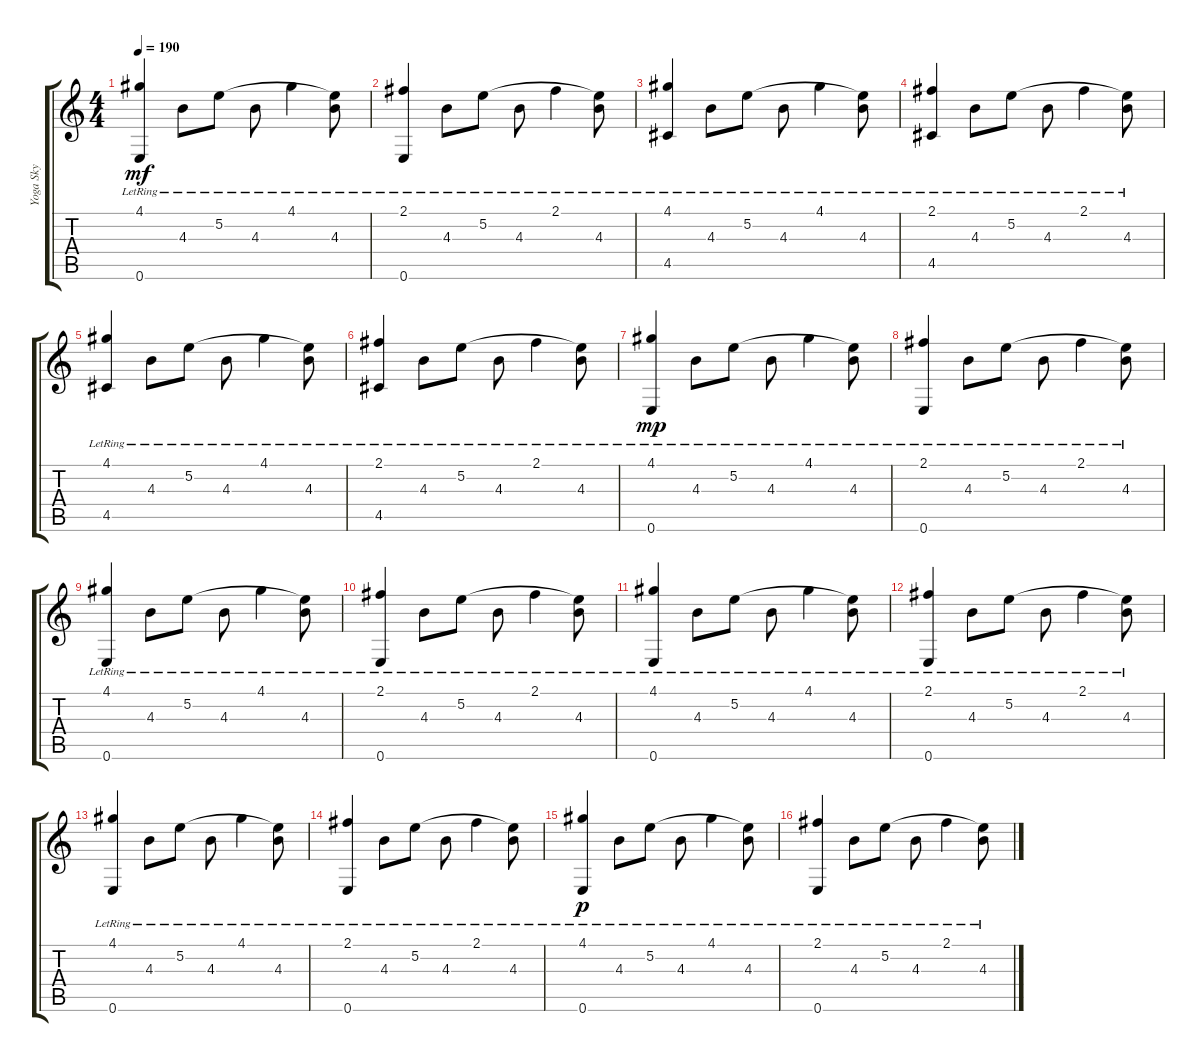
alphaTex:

\track ("Yoga Sky" "Yoga Sky") {instrument acousticguitarnylon}
\staff {score tabs}
\tuning (E4 B3 G3 D3 A2 E2) {hide}
\ts (4 4)
\tempo 190
\clef g2
\ks c
(4.1{lr} 0.6{lr}).4{dy mf} 4.3{lr}.8 5.2{lr}.8 4.3{lr}.8 4.1{lr}.4 (5.2{t} 4.3{lr}).8 |
(2.1{lr} 0.6{lr}).4 4.3{lr}.8 5.2{lr}.8 4.3{lr}.8 2.1{lr}.4 (5.2{t} 4.3{lr}).8 |
(4.1{lr} 4.5{lr}).4 4.3{lr}.8 5.2{lr}.8 4.3{lr}.8 4.1{lr}.4 (5.2{t} 4.3{lr}).8 |
(2.1{lr} 4.5{lr}).4 4.3{lr}.8 5.2{lr}.8 4.3{lr}.8 2.1{lr}.4 (5.2{t} 4.3{lr}).8 |
(4.1{lr} 4.5{lr}).4 4.3{lr}.8 5.2{lr}.8 4.3{lr}.8 4.1{lr}.4 (5.2{t} 4.3{lr}).8 |
(2.1{lr} 4.5{lr}).4 4.3{lr}.8 5.2{lr}.8 4.3{lr}.8 2.1{lr}.4 (5.2{t} 4.3{lr}).8 |
(4.1{lr} 0.6{lr}).4{dy mp} 4.3{lr}.8 5.2{lr}.8 4.3{lr}.8 4.1{lr}.4 (5.2{t} 4.3{lr}).8 |
(2.1{lr} 0.6{lr}).4 4.3{lr}.8 5.2{lr}.8 4.3{lr}.8 2.1{lr}.4 (5.2{t} 4.3{lr}).8 |
(4.1{lr} 0.6{lr}).4 4.3{lr}.8 5.2{lr}.8 4.3{lr}.8 4.1{lr}.4 (5.2{t} 4.3{lr}).8 |
(2.1{lr} 0.6{lr}).4 4.3{lr}.8 5.2{lr}.8 4.3{lr}.8 2.1{lr}.4 (5.2{t} 4.3{lr}).8 |
(4.1{lr} 0.6{lr}).4 4.3{lr}.8 5.2{lr}.8 4.3{lr}.8 4.1{lr}.4 (5.2{t} 4.3{lr}).8 |
(2.1{lr} 0.6{lr}).4 4.3{lr}.8 5.2{lr}.8 4.3{lr}.8 2.1{lr}.4 (5.2{t} 4.3{lr}).8 |
(4.1{lr} 0.6{lr}).4 4.3{lr}.8 5.2{lr}.8 4.3{lr}.8 4.1{lr}.4 (5.2{t} 4.3{lr}).8 |
(2.1{lr} 0.6{lr}).4 4.3{lr}.8 5.2{lr}.8 4.3{lr}.8 2.1{lr}.4 (5.2{t} 4.3{lr}).8 |
(4.1{lr} 0.6{lr}).4{dy p} 4.3{lr}.8 5.2{lr}.8 4.3{lr}.8 4.1{lr}.4 (5.2{t} 4.3{lr}).8 |
(2.1{lr} 0.6{lr}).4 4.3{lr}.8 5.2{lr}.8 4.3{lr}.8 2.1{lr}.4 (5.2{t} 4.3{lr}).8
